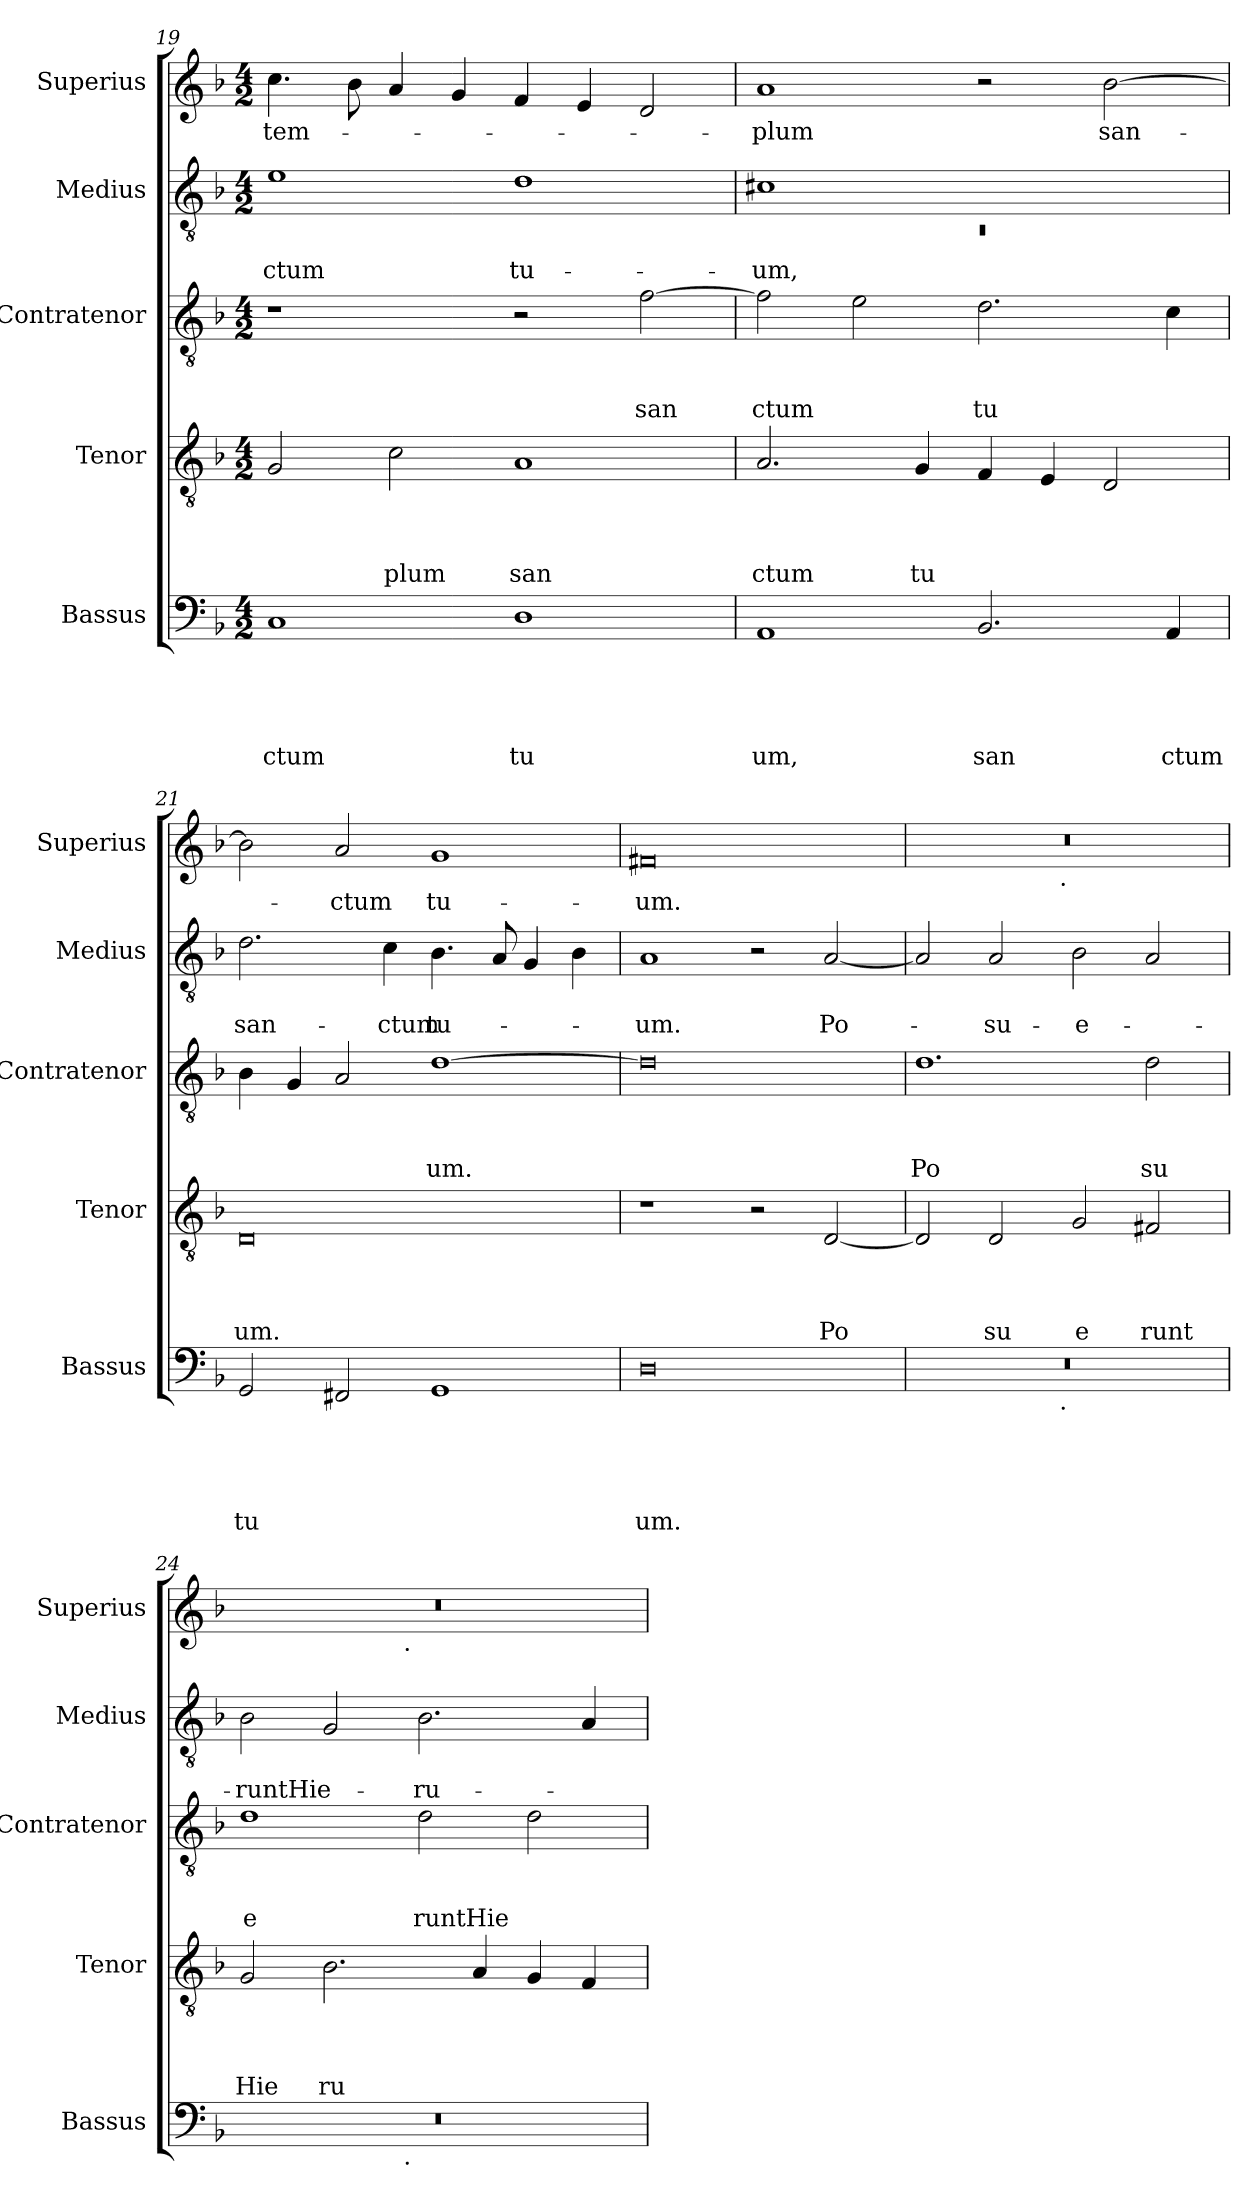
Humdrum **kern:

**kern	**text	**text	**text	**text	**text	**kern	**text	**text	**text	**text	**kern	**text	**text	**text	**kern	**text	**text	**kern	**text
*part5	*part5	*part5	*part5	*part5	*part5	*part4	*part4	*part4	*part4	*part4	*part3	*part3	*part3	*part3	*part2	*part2	*part2	*part1	*part1
*staff5	*staff5	*staff5	*staff5	*staff5	*staff5	*staff4	*staff4	*staff4	*staff4	*staff4	*staff3	*staff3	*staff3	*staff3	*staff2	*staff2	*staff2	*staff1	*staff1
*I"Bassus	*	*	*	*	*	*I"Tenor	*	*	*	*	*I"Contratenor	*	*	*	*I"Medius	*	*	*I"Superius	*
*I'Bassus	*	*	*	*	*	*I'Tenor	*	*	*	*	*I'Contratenor	*	*	*	*I'Medius	*	*	*I'Superius	*
*clefF4	*	*	*	*	*	*clefGv2	*	*	*	*	*clefGv2	*	*	*	*clefGv2	*	*	*clefG2	*
*k[b-]	*	*	*	*	*	*k[b-]	*	*	*	*	*k[b-]	*	*	*	*k[b-]	*	*	*k[b-]	*
*F:	*	*	*	*	*	*F:	*	*	*	*	*F:	*	*	*	*F:	*	*	*F:	*
*M4/2	*	*	*	*	*	*M4/2	*	*	*	*	*M4/2	*	*	*	*M4/2	*	*	*M4/2	*
=19	=19	=19	=19	=19	=19	=19	=19	=19	=19	=19	=19	=19	=19	=19	=19	=19	=19	=19	=19
!	!	!	!	!	!LO:LY:b	!	!	!	!	!	!	!	!	!	!	!	!LO:LY:b	!	!LO:LY:b
1C	.	.	.	.	ctum	2G/	.	.	.	.	1r	.	.	.	1e	.	-ctum	4.cc\	tem-
.	.	.	.	.	.	.	.	.	.	.	.	.	.	.	.	.	.	8b-\	.
!	!	!	!	!	!	!	!	!	!	!LO:LY:b	!	!	!	!	!	!	!	!	!
.	.	.	.	.	.	2c\	.	.	.	plum	.	.	.	.	.	.	.	4a/	.
.	.	.	.	.	.	.	.	.	.	.	.	.	.	.	.	.	.	4g/	.
!	!	!	!	!	!LO:LY:b	!	!	!	!	!LO:LY:b	!	!	!	!	!	!	!LO:LY:b	!	!
1D	.	.	.	.	tu	1A	.	.	.	san	2r	.	.	.	1d	.	tu-	4f/	.
.	.	.	.	.	.	.	.	.	.	.	.	.	.	.	.	.	.	4e/	.
!	!	!	!	!	!	!	!	!	!	!	!	!	!	!LO:LY:b	!	!	!	!	!
.	.	.	.	.	.	.	.	.	.	.	[>2f\	.	.	san	.	.	.	2d/	.
=20	=20	=20	=20	=20	=20	=20	=20	=20	=20	=20	=20	=20	=20	=20	=20	=20	=20	=20	=20
*	*	*	*	*	*	*	*	*	*	*	*	*	*	*	*^	*	*	*	*
!	!	!	!	!	!LO:LY:b	!	!	!	!	!LO:LY:b	!	!	!	!LO:LY:b	!	!LO:N:vis=1	!	!LO:LY:b	!	!LO:LY:b
1AA	.	.	.	.	um,	2.A/	.	.	.	ctum	2f\]	.	.	ctum	1c#X	0rC	.	-um,	1a	-plum
.	.	.	.	.	.	.	.	.	.	.	2e\	.	.	.	.	.	.	.	.	.
!	!	!	!	!	!	!	!	!	!	!LO:LY:b	!	!	!	!	!	!	!	!	!	!
.	.	.	.	.	.	4G/	.	.	.	tu	.	.	.	.	.	.	.	.	.	.
!	!	!	!	!	!LO:LY:b	!	!	!	!	!	!	!	!	!LO:LY:b	!	!	!	!	!	!
2.BB-/	.	.	.	.	san	4F/	.	.	.	.	2.d\	.	.	tu	1ryy	.	.	.	2r	.
.	.	.	.	.	.	4E/	.	.	.	.	.	.	.	.	.	.	.	.	.	.
!	!	!	!	!	!	!	!	!	!	!	!	!	!	!	!	!	!	!	!	!LO:LY:b
.	.	.	.	.	.	2D/	.	.	.	.	.	.	.	.	.	.	.	.	[>2b-\	san-
!	!	!	!	!	!LO:LY:b	!	!	!	!	!	!	!	!	!	!	!	!	!	!	!
4AA/	.	.	.	.	ctum	.	.	.	.	.	4c\	.	.	.	.	.	.	.	.	.
*	*	*	*	*	*	*	*	*	*	*	*	*	*	*	*v	*v	*	*	*	*
=21	=21	=21	=21	=21	=21	=21	=21	=21	=21	=21	=21	=21	=21	=21	=21	=21	=21	=21	=21
!	!	!	!	!	!LO:LY:b	!	!	!	!	!LO:LY:b	!	!	!	!	!	!	!LO:LY:b	!	!
2GG/	.	.	.	.	tu	0D	.	.	.	um.	4B-\	.	.	.	2.d\	.	san-	2b-\]	.
.	.	.	.	.	.	.	.	.	.	.	4G/	.	.	.	.	.	.	.	.
!	!	!	!	!	!	!	!	!	!	!	!	!	!	!	!	!	!	!	!LO:LY:b
2FF#X/	.	.	.	.	.	.	.	.	.	.	2A/	.	.	.	.	.	.	2a/	-ctum
!	!	!	!	!	!	!	!	!	!	!	!	!	!	!	!	!	!LO:LY:b	!	!
.	.	.	.	.	.	.	.	.	.	.	.	.	.	.	4c\	.	-ctum	.	.
!	!	!	!	!	!	!	!	!	!	!	!	!	!	!LO:LY:b	!	!	!LO:LY:b	!	!LO:LY:b
1GG	.	.	.	.	.	.	.	.	.	.	[>1d	.	.	um.	4.B-\	.	tu-	1g	tu-
.	.	.	.	.	.	.	.	.	.	.	.	.	.	.	8A/	.	.	.	.
.	.	.	.	.	.	.	.	.	.	.	.	.	.	.	4G/	.	.	.	.
.	.	.	.	.	.	.	.	.	.	.	.	.	.	.	4B-\	.	.	.	.
=22	=22	=22	=22	=22	=22	=22	=22	=22	=22	=22	=22	=22	=22	=22	=22	=22	=22	=22	=22
!	!	!	!	!	!LO:LY:b	!	!	!	!	!	!	!	!	!	!	!	!LO:LY:b	!	!LO:LY:b
0D	.	.	.	.	um.	1r	.	.	.	.	0d]	.	.	.	1A	.	-um.	0f#X	-um.
.	.	.	.	.	.	2r	.	.	.	.	.	.	.	.	2r	.	.	.	.
!	!	!	!	!	!	!	!	!	!	!LO:LY:b	!	!	!	!	!	!	!LO:LY:b	!	!
.	.	.	.	.	.	[>2D/	.	.	.	Po	.	.	.	.	[>2A/	.	Po-	.	.
!!LO:PB:g=z
=23	=23	=23	=23	=23	=23	=23	=23	=23	=23	=23	=23	=23	=23	=23	=23	=23	=23	=23	=23
!	!	!	!	!	!	!	!	!	!	!	!	!	!	!LO:LY:b	!	!	!	!	!
*^	*	*	*	*	*	*	*	*	*	*	*	*	*	*	*	*	*	*^	*
0r	2ryy	.	.	.	.	.	2D/]	.	.	.	.	1.d	.	.	Po	2A/]	.	.	0r	2ryy	.
!	!	!	!	!	!	!	!	!	!	!	!LO:LY:b	!	!	!	!	!	!	!LO:LY:b	!	!	!
.	4...ryy	.	.	.	.	.	2D/	.	.	.	su	.	.	.	.	2A/	.	-su-	.	4...ryy	.
!	!	!	!	!	!	!	!	!	!	!	!	!	!	!	!	!	!	!	!	!LO:TX:b:t=.	!
!	!LO:TX:b:t=.	!	!	!	!	!	!	!	!	!	!	!	!	!	!	!	!	!	!	!	!
.	1ryy	.	.	.	.	.	.	.	.	.	.	.	.	.	.	.	.	.	.	1ryy	.
!	!	!	!	!	!	!	!	!	!	!	!LO:LY:b	!	!	!	!	!	!	!LO:LY:b	!	!	!
.	.	.	.	.	.	.	2G/	.	.	.	e	.	.	.	.	2B-\	.	-e-	.	.	.
!	!	!	!	!	!	!	!	!	!	!	!LO:LY:b	!	!	!	!LO:LY:b	!	!	!	!	!	!
.	.	.	.	.	.	.	2F#X/	.	.	.	runt	2d\	.	.	su	2A/	.	.	.	.	.
.	32ryy	.	.	.	.	.	.	.	.	.	.	.	.	.	.	.	.	.	.	32ryy	.
=24	=24	=24	=24	=24	=24	=24	=24	=24	=24	=24	=24	=24	=24	=24	=24	=24	=24	=24	=24	=24	=24
!	!	!	!	!	!	!	!	!	!	!	!LO:LY:b	!	!	!	!LO:LY:b	!	!	!LO:LY:b	!	!	!
0r	2ryy	.	.	.	.	.	2G/	.	.	.	Hie	1d	.	.	e	2B-\	.	-runtHie-	0r	2ryy	.
!	!	!	!	!	!	!	!	!	!	!	!LO:LY:b	!	!	!	!	!	!	!	!	!	!
.	4...ryy	.	.	.	.	.	2.B-\	.	.	.	ru	.	.	.	.	2G/	.	.	.	4...ryy	.
!	!	!	!	!	!	!	!	!	!	!	!	!	!	!	!	!	!	!	!	!LO:TX:b:t=.	!
!	!LO:TX:b:t=.	!	!	!	!	!	!	!	!	!	!	!	!	!	!	!	!	!	!	!	!
.	1ryy	.	.	.	.	.	.	.	.	.	.	.	.	.	.	.	.	.	.	1ryy	.
!	!	!	!	!	!	!	!	!	!	!	!	!	!	!	!LO:LY:b	!	!	!LO:LY:b	!	!	!
.	.	.	.	.	.	.	.	.	.	.	.	2d\	.	.	runtHie	2.B-\	.	-ru-	.	.	.
.	.	.	.	.	.	.	4A/	.	.	.	.	.	.	.	.	.	.	.	.	.	.
.	.	.	.	.	.	.	4G/	.	.	.	.	2d\	.	.	.	.	.	.	.	.	.
.	.	.	.	.	.	.	4F/	.	.	.	.	.	.	.	.	4A/	.	.	.	.	.
.	32ryy	.	.	.	.	.	.	.	.	.	.	.	.	.	.	.	.	.	.	32ryy	.
*v	*v	*	*	*	*	*	*	*	*	*	*	*	*	*	*	*	*	*	*v	*v	*
=	=	=	=	=	=	=	=	=	=	=	=	=	=	=	=	=	=	=	=
*-	*-	*-	*-	*-	*-	*-	*-	*-	*-	*-	*-	*-	*-	*-	*-	*-	*-	*-	*-
